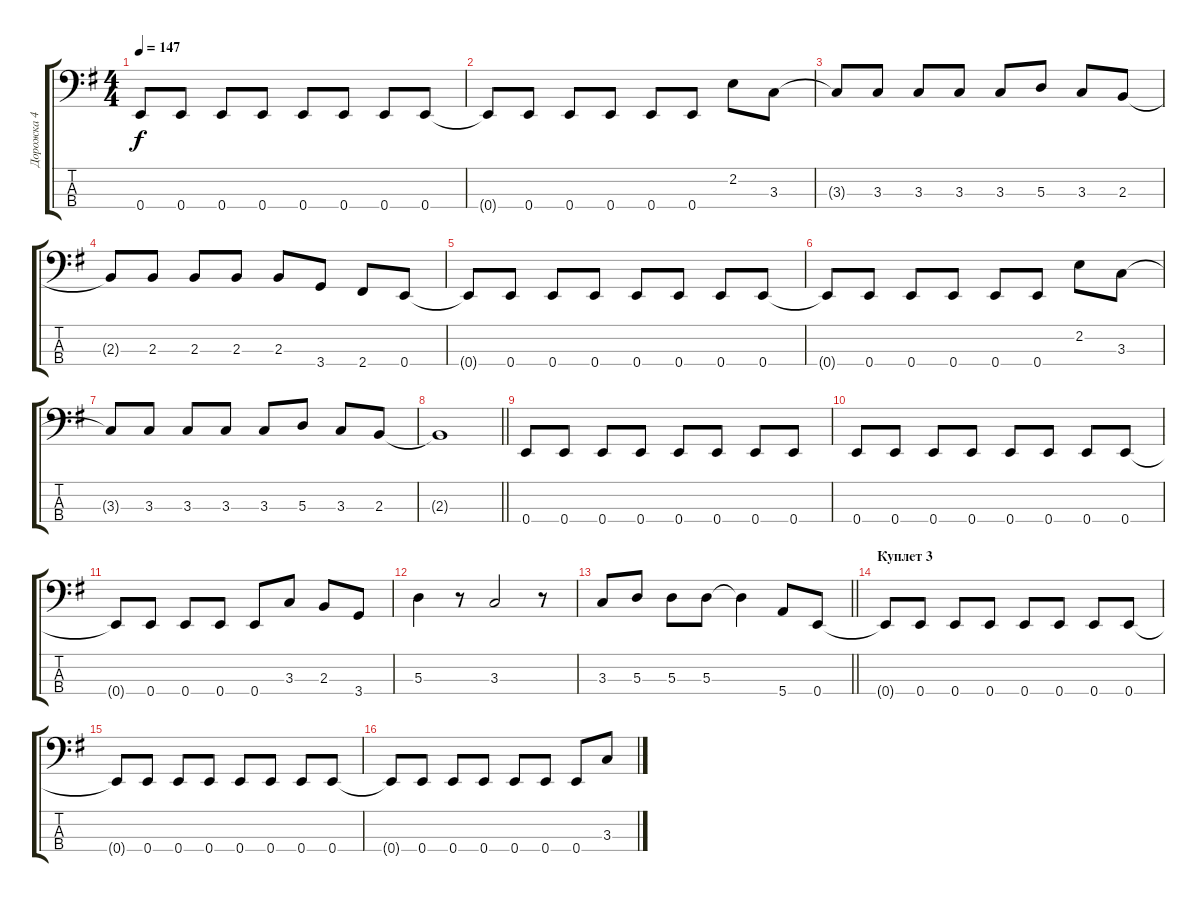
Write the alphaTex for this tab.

\track ("Дорожка 4" "Дорожка 4") {instrument electricbassfinger}
\staff {score tabs}
\tuning (G2 D2 A1 E1) {hide}
\ts (4 4)
\tempo 147
\clef f4
\ks eminor
0.4{t}.8{dy f} 0.4.8 0.4.8 0.4.8 0.4.8 0.4.8 0.4.8 0.4.8 |
0.4{t}.8 0.4.8 0.4.8 0.4.8 0.4.8 0.4.8 2.2.8 3.3.8 |
3.3{t}.8 3.3.8 3.3.8 3.3.8 3.3.8 5.3.8 3.3.8 2.3.8 |
2.3{t}.8 2.3.8 2.3.8 2.3.8 2.3.8 3.4.8 2.4.8 0.4.8 |
0.4{t}.8 0.4.8 0.4.8 0.4.8 0.4.8 0.4.8 0.4.8 0.4.8 |
0.4{t}.8 0.4.8 0.4.8 0.4.8 0.4.8 0.4.8 2.2.8 3.3.8 |
3.3{t}.8 3.3.8 3.3.8 3.3.8 3.3.8 5.3.8 3.3.8 2.3.8 |
\barLineRight lightlight
2.3{t}.1 |
0.4.8 0.4.8 0.4.8 0.4.8 0.4.8 0.4.8 0.4.8 0.4.8 |
0.4.8 0.4.8 0.4.8 0.4.8 0.4.8 0.4.8 0.4.8 0.4.8 |
0.4{t}.8 0.4.8 0.4.8 0.4.8 0.4.8 3.3.8 2.3.8 3.4.8 |
5.3.4 r.8 3.3.2 r.8 |
\barLineRight lightlight
3.3.8 5.3.8 5.3.8 5.3.8 5.3{t}.4 5.4.8 0.4.8 |
\section ("" "Куплет 3")
0.4{t}.8 0.4.8 0.4.8 0.4.8 0.4.8 0.4.8 0.4.8 0.4.8 |
0.4{t}.8 0.4.8 0.4.8 0.4.8 0.4.8 0.4.8 0.4.8 0.4.8 |
0.4{t}.8 0.4.8 0.4.8 0.4.8 0.4.8 0.4.8 0.4.8 3.3.8
